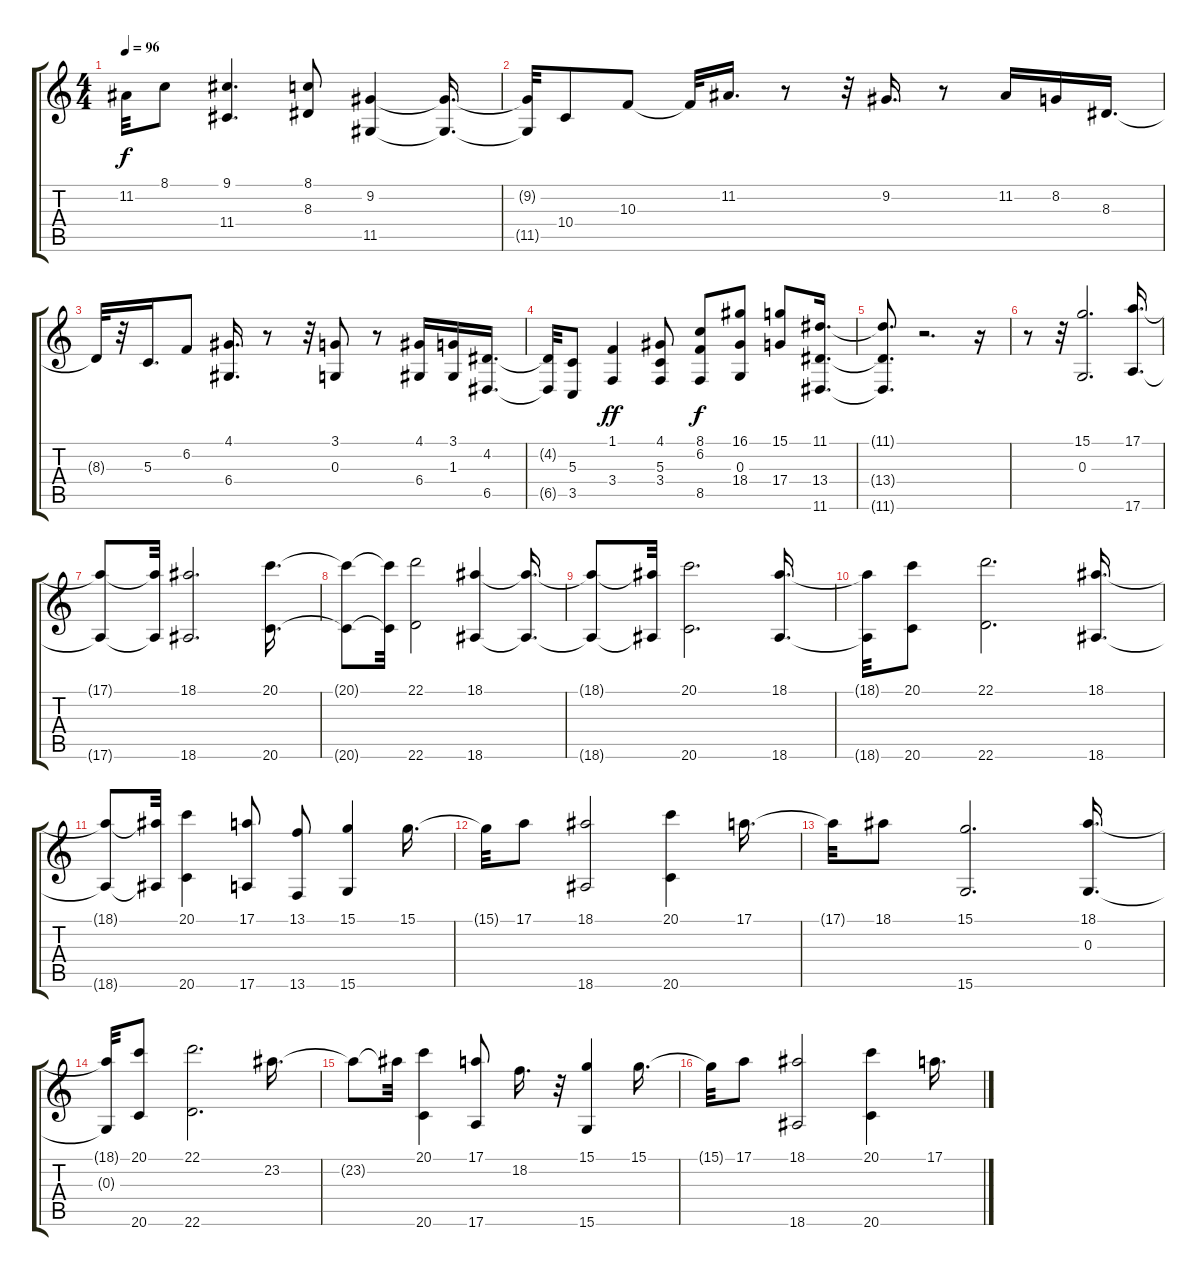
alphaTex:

\track "" {instrument stringensemble1}
\staff {score tabs}
\tuning (E4 B3 G3 D3 A2 E2) {hide}
\ts (4 4)
\tempo 96
\clef g2
\ks c
11.2{t}.32{dy f} 8.1.8 (9.1 11.4).4{d} (8.1 8.3).8 (9.2 11.5).4 (9.2{t} 11.5{t}).16{d} |
(9.2{t} 11.5{t}).32 10.4.8 10.3.8 10.3{t}.32 11.2.16{d} r.8 r.32 9.2.16{d} r.8 11.2.16 8.2.16 8.3.16{d} |
8.3{t}.32 r.32 5.3.16{d} 6.2.8 (4.1 6.4).16{d} r.8 r.32 (3.1 0.3).8 r.8 (4.1 6.4).16 (3.1 1.3).16 (4.2 6.5).16{d} |
(4.2{t} 6.5{t}).32 (5.3 3.5).8 (1.1 3.4).4{dy ff} (4.1 5.3 3.4).8 (8.1 6.2 8.5).8{dy f} (16.1 0.3 18.4).8 (15.1 17.4).8 (11.1 13.4 11.6).16{d} |
(11.1{t} 13.4{t} 11.6{t}).8{d} r.2{d} r.16 |
r.8 r.32 (15.1 0.3).2{d} (17.1 17.6).16{d} |
(17.1{t} 17.6{t}).8 (17.1{t} 17.6{t}).32 (18.1 18.6).2{d} (20.1 20.6).16{d} |
(20.1{t} 20.6{t}).8 (20.1{t} 20.6{t}).32 (22.1 22.6).2 (18.1 18.6).4 (18.1{t} 18.6{t}).16{d} |
(18.1{t} 18.6{t}).8 (18.1{t} 18.6{t}).32 (20.1 20.6).2{d} (18.1 18.6).16{d} |
(18.1{t} 18.6{t}).32 (20.1 20.6).8 (22.1 22.6).2{d} (18.1 18.6).16{d} |
(18.1{t} 18.6{t}).8 (18.1{t} 18.6{t}).32 (20.1 20.6).4 (17.1 17.6).8 (13.1 13.6).8 (15.1 15.6).4 15.1.16{d} |
15.1{t}.32 17.1.8 (18.1 18.6).2 (20.1 20.6).4 17.1.16{d} |
17.1{t}.32 18.1.8 (15.1 15.6).2{d} (18.1 0.3).16{d} |
(18.1{t} 0.3{t}).32 (20.1 20.6).8 (22.1 22.6).2{d} 23.2.16{d} |
23.2{t}.8 23.2{t}.32 (20.1 20.6).4 (17.1 17.6).8 18.2.16{d} r.32 (15.1 15.6).4 15.1.16{d} |
15.1{t}.32 17.1.8 (18.1 18.6).2 (20.1 20.6).4 17.1.16{d}
